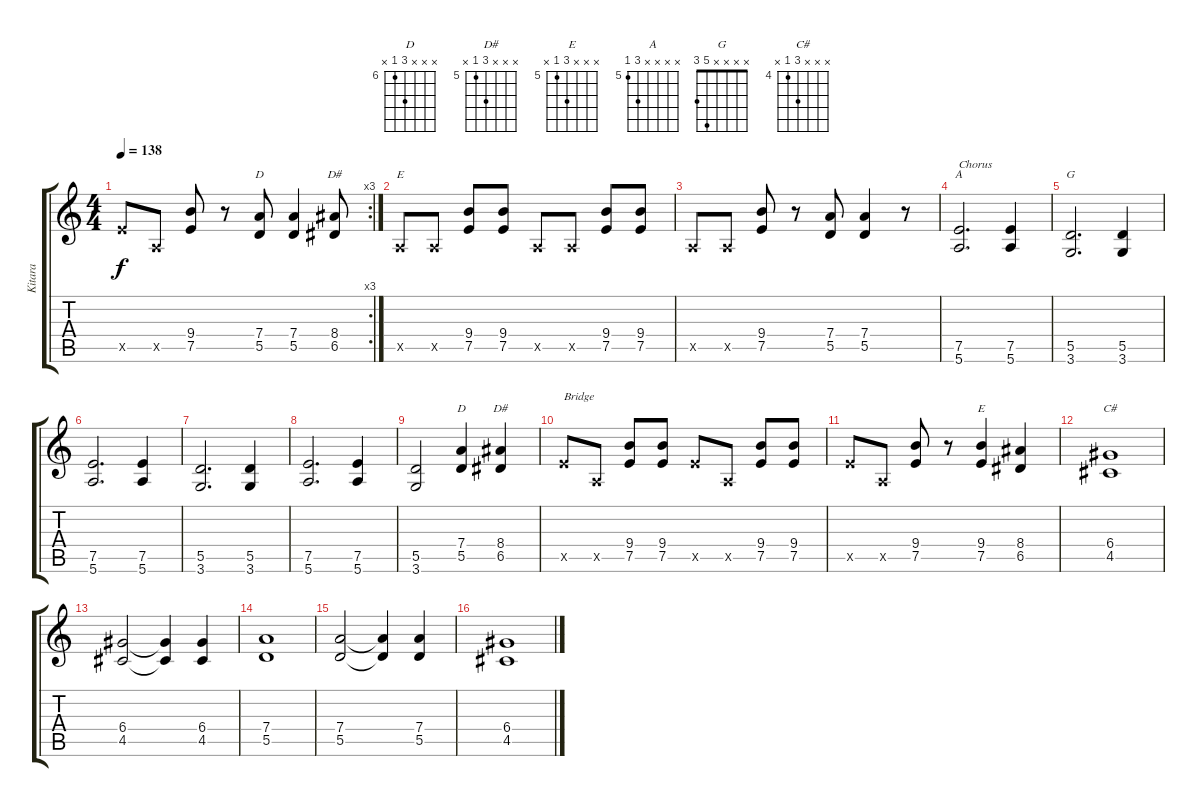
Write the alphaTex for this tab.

\track ("Kitara" "Kitara") {instrument distortionguitar}
\staff {score tabs}
\tuning (E4 B3 G3 D3 A2 E2) {hide}
\chord ("D" x x x 7 5 x) {firstfret 5}
\chord ("D#" x x x 8 6 x) {firstfret 6}
\chord ("E" x x x x 7 x) {firstfret 7}
\chord ("A" x x x x 7 5) {firstfret 5}
\chord ("G" x x x x 5 3)
\chord ("D" x x x 8 6 x) {firstfret 6}
\chord ("D#" x x x 7 5 x) {firstfret 5}
\chord ("E" x x x 7 5 x) {firstfret 5}
\chord ("C#" x x x 6 4 x) {firstfret 4}
\rc 3
\ts (4 4)
\tempo 138
\clef g2
\ks c
7.5{x}.8{dy f} 0.5{x}.8 (9.4 7.5).8 r.8 (7.4 5.5).8{ch "D"} (7.4 5.5).4 (8.4 6.5).8{ch "D#"} |
0.5{x}.8{ch "E"} 0.5{x}.8 (9.4 7.5).8 (9.4 7.5).8 0.5{x}.8 0.5{x}.8 (9.4 7.5).8 (9.4 7.5).8 |
0.5{x}.8 0.5{x}.8 (9.4 7.5).8 r.8 (7.4 5.5).8 (7.4 5.5).4 r.8 |
(7.5 5.6).2{d ch "A" txt "Chorus"} (7.5 5.6).4 |
(5.5 3.6).2{d ch "G"} (5.5 3.6).4 |
(7.5 5.6).2{d} (7.5 5.6).4 |
(5.5 3.6).2{d} (5.5 3.6).4 |
(7.5 5.6).2{d} (7.5 5.6).4 |
(5.5 3.6).2 (7.4 5.5).4{ch "D"} (8.4 6.5).4{ch "D#"} |
7.5{x}.8{txt "Bridge"} 0.5{x}.8 (9.4 7.5).8 (9.4 7.5).8 7.5{x}.8 0.5{x}.8 (9.4 7.5).8 (9.4 7.5).8 |
7.5{x}.8 0.5{x}.8 (9.4 7.5).8 r.8 (9.4 7.5).4{ch "E"} (8.4 6.5).4 |
(6.4 4.5).1{ch "C#"} |
(6.4 4.5).2 (6.4{t} 4.5{t}).4 (6.4 4.5).4 |
(7.4 5.5).1 |
(7.4 5.5).2 (7.4{t} 5.5{t}).4 (7.4 5.5).4 |
(6.4 4.5).1
